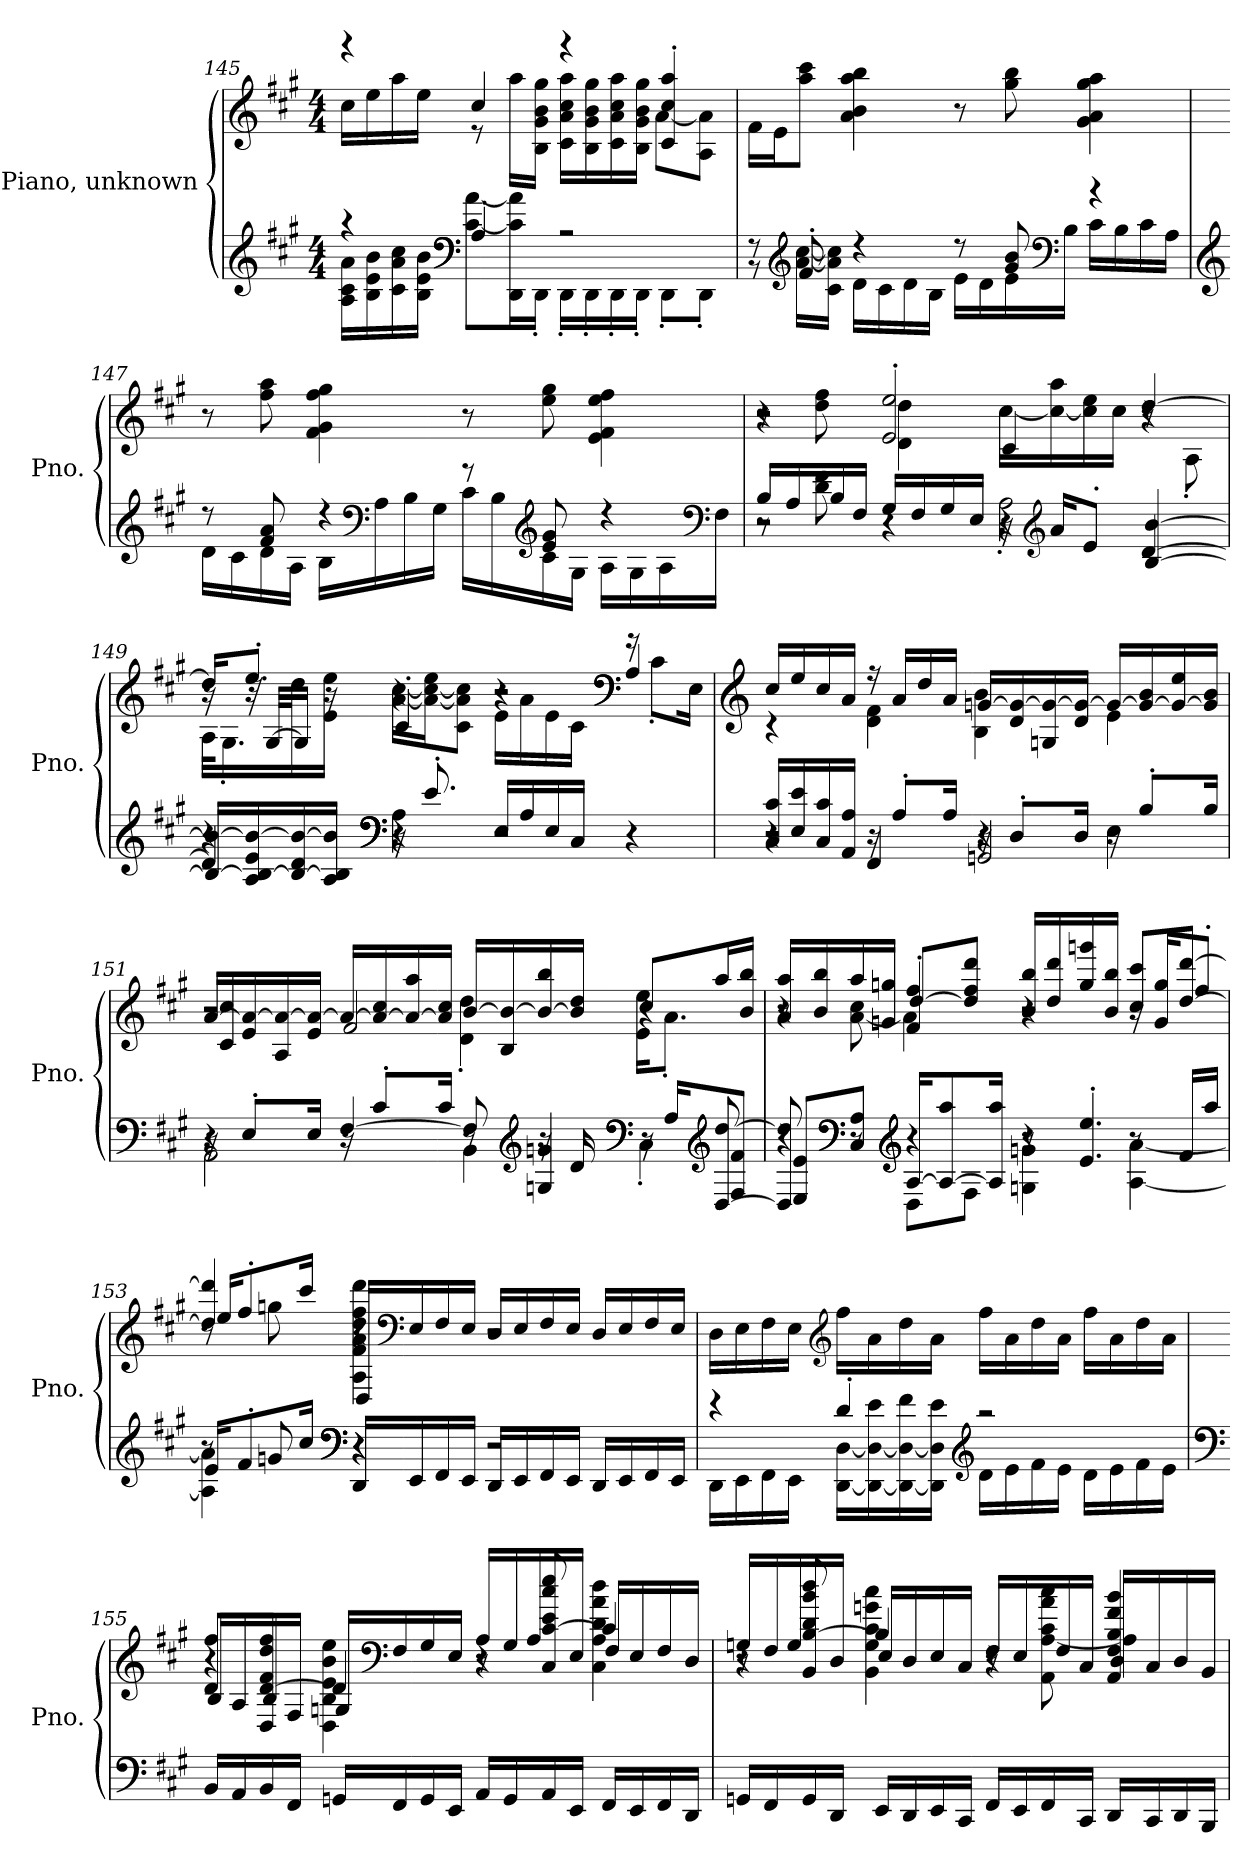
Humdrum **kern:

**kern	**kern
*part1	*part1
*staff2	*staff1
*I"Piano, unknown	*
*I'Pno.	*
*clefG2	*clefG2
*k[f#c#g#]	*k[f#c#g#]
*M4/4	*M4/4
=145	=145
*^	*^
4r	16A\ 16c#\ 16a\LL	4r	16cc#\LL
.	16B\ 16e\ 16b\	.	16ee\
.	16c#\ 16a\ 16cc#\	.	16aa\
.	16B\ 16e\ 16b\JJ	.	16ee\JJ
*clefF4	*	*	*
4A'/	[8c#\ [8a\L	4cc#/	8r
.	16DD\ 16c#\] 16a\]L	.	16aa\LL
.	16DD'\JJ	.	16B\ 16g#\ 16b\ 16gg#\JJ
2r	16DD'\LL	4r	16c#\ 16a\ 16cc#\ 16aa\LL
.	16DD'\	.	16B\ 16g#\ 16b\ 16gg#\
.	16DD'\	.	16c#\ 16a\ 16cc#\ 16aa\
.	16DD'\JJ	.	16B\ 16g#\ 16b\ 16gg#\JJ
.	8DD'\L	4c#/' 4cc#/' 4aa/'	[8a\L
.	8DD'\J	.	8A\ 8a\]J
*	*	*v	*v
!!LO:LB:g=z
=146	=146	=146
8r	8r	16f#\LL
.	.	16e\J
*clefG2	*	*
8f#'/	[16a\ [16cc#\LL	8aa\ 8ccc#\J
.	16c#\ 16a\] 16cc#\]JJ	.
4r	16d\LL	4a\ 4b\ 4aa\ 4bb\
.	16c#\	.
.	16d\	.
.	16B\JJ	.
8r	16e\LL	8r
.	16d\	.
8g#/ 8b/	16e\	8gg#\ 8bb\
*clefF4	*	*
.	16B\JJ	.
4r	16c#\LL	4g#\ 4a\ 4gg#\ 4aa\
.	16B\	.
.	16c#\	.
.	16A\JJ	.
!!LO:LB:g=z
=147	=147	=147
*clefG2	*	*
8r	16d\LL	8r
.	16c#\	.
8f#/ 8a/	16d\	8ff#\ 8aa\
.	16A\JJ	.
4r	16B\LL	4f#\ 4g#\ 4ff#\ 4gg#\
*clefF4	*	*
.	16A\	.
.	16B\	.
.	16G#\JJ	.
8r	16c#\LL	8r
.	16B\	.
*clefG2	*	*
8e/ 8g#/	16c#\	8ee\ 8gg#\
.	16G#\JJ	.
4r	16A\LL	4e\ 4f#\ 4ee\ 4ff#\
.	16G#\	.
.	16A\	.
*clefF4	*	*
.	16F#\JJ	.
=148	=148	=148
*	*^	*^
*	*	*	*	*^
2r	8r	16B/LL	4r	8r	2r
.	.	16A/	.	.	.
.	8d\ 8f#\	16B/	.	8dd\ 8ff#\	.
.	.	16F#/JJ	.	.	.
.	4r	16G#/LL	2e/' 2ee/'	4d\ 4dd\	.
.	.	16F#/	.	.	.
.	.	16G#/	.	.	.
.	.	16E/JJ	.	.	.
4r	2A'\	16r	.	[16cc#\LL	4c#/
*clefG2	*	*	*	*	*
.	.	16a/KL	.	16cc#\_ 16aa\	.
.	.	8e'/J	.	16cc#\] 16ee\	.
.	.	.	.	16cc#\JJ	.
[4d/	.	[4B/ [4b/	[4dd/	8r	4r
.	.	.	.	8A'\	.
!!LO:PB:g=z	!!	!!
=149	=149	=149	=149	=149	=149
4d/]	4r	16B/_ 16b/_LL	16dd/KL]	32A\KLL	16r
.	.	.	.	16.G#'\	.
.	.	16A/ 16B/_ 16e/ 16b/_	8.ee'/J	.	32r
.	.	.	.	.	[32G#/KLL
.	.	16B/_ 16d/ 16b/_	.	16dd\	16G#/JJ]
.	.	16A/ 16B/] 16b/]JJ	.	16e\ 16ee\JJ	16r
*clefF4	*	*	*	*	*
4r	4A\	16r	4r	[16a\ [16cc#\LL	4c#'/
.	.	8.e'/	.	16a\_ 16cc#\_ 16ee\J	.
.	.	.	.	8c#\ 8a\] 8cc#\]J	.
2r	2r	16E/LL	2r	16e\LL	4r
.	.	16A/	.	16a\	.
.	.	16E/	.	16e\	.
.	.	16C#/JJ	.	16c#\JJ	.
*	*	*	*clefF4	*	*
.	.	4r	.	16r	4A/
.	.	.	.	8c#'\L	.
.	.	.	.	16E\Jk	.
*	*	*	*v	*v	*v
!!LO:LB:g=z
=150	=150	=150	=150
*	*	*	*clefG2
*	*	*	*^
16C#/ 16c#/LL	2r	4r	16cc#/LL	4r
16E/ 16e/	.	.	16ee/	.
16C#/ 16c#/	.	.	16cc#/	.
16AA/ 16A/JJ	.	.	16a/JJ	.
16r	.	4FF#/	16r	4d\ 4f#\
8A'/L	.	.	16a/LL	.
.	.	.	16dd/	.
16A/Jk	.	.	16a/JJ	.
16r	4r	2GGn/	[16gn/LL	4B\ 4b\
8D'/L	.	.	16d/ 16g/_	.
.	.	.	16Gn/ 16g/_	.
16D/Jk	.	.	16d/ 16g/_JJ	.
16r	4E\	.	16g/LL_	4e\
8B'/L	.	.	16g/_ 16b/	.
.	.	.	16g/_ 16ee/	.
16B/Jk	.	.	16g/] 16b/JJ	.
!!LO:LB:g=z
=151	=151	=151	=151	=151
*	*	*	*	*^
4r	2AA\	16r	[16a/LL	2r	4c#/ 4cc#/
.	.	8E'/L	16e/ 16a/_	.	.
.	.	.	16A/ 16a/_	.	.
.	.	16E/Jk	16e/ 16a/_JJ	.	.
[4F#/	.	16r	16a/LL_	.	2f#/
.	.	8c#'/L	16a/_ 16cc#/	.	.
.	.	.	16a/_ 16aa/	.	.
.	.	16c#/Jk	16a/] 16cc#/JJ	.	.
8F#/]	4BB\	8r	[16b/LL	4d\' 4dd\'	.
.	.	.	16B/ 16b/_	.	.
*clefG2	*	*	*	*	*
4Gn/ 4gn/	.	16r	16b/_ 16bb/	.	.
.	.	16d/	16b/] 16dd/JJ	.	.
*clefF4	*	*	*	*	*
.	4C#'\	16r	8cc#/L	16e\ 16ee\KL	4r
.	.	16A/KL	.	8.a'\J	.
*clefG2	*	*	*	*	*
[8D/ [8dd/	.	8F#/ 8f#/J	16aa/L	.	.
.	.	.	16b/ 16bb/JJ	.	.
!!LO:LB:g=z	!!	!!
=152	=152	=152	=152	=152	=152
8D/] 8dd/]	4r	8E/ 8e/L	4r	8r	16a/ 16aa/LL
.	.	.	.	.	16b/ 16bb/
*clefF4	*	*	*	*	*
8r	.	8C#/ 8A/J	.	[8a\ 8cc#\	16aa/
.	.	.	.	.	16gn/ 16ggn/JJ
*clefG2	*	*	*	*	*
4r	8D\L	[16A/KL	4f#/' 4ff#/'	4a\]	[8dd/L
.	.	8A/_ 8aa/	.	.	.
.	8F#\J	.	.	.	8dd/] 8ff#/ 8ddd/J
.	.	16A/] 16aa/Jk	.	.	.
8r	4Gn\ 4gn\	4r	4r	2r	16b/ 16bb/LL
.	.	.	.	.	16dd/ 16ddd/
4.e/' 4.ee/'	.	.	.	.	16gg/ 16gggn/
.	.	.	.	.	16b/ 16bb/JJ
.	[4A\ [4a\	8r	8cc#/ 8ccc#/L	.	16r
.	.	.	.	.	16g/ 16gg/KL
.	.	16f#/LL	[8dd/ [8ddd/J	.	8ff#'/J
.	.	16aa/JJ	.	.	.
!!LO:LB:g=z	!!	!!
=153	=153	=153	=153	=153	=153
8r	4A\] 4a\]	16e/KL	4dd/] 4ddd/]	8r	16ee/KL
.	.	8f#'/	.	.	8ff#'/
8gn/	.	.	.	8ggn\	.
.	.	16cc#/Jk	.	.	16ccc#/Jk
*clefF4	*	*	*	*	*
4r	4r	16DD/LL	4r	4A\ 4f#\ 4a\ 4dd\ 4ff#\ 4ddd\	16D/LL
*	*	*	*clefF4	*	*
.	.	16EE/	.	.	16E/
.	.	16FF#/	.	.	16F#/
.	.	16EE/JJ	.	.	16E/JJ
2r	2r	16DD/LL	2r	2r	16D/LL
.	.	16EE/	.	.	16E/
.	.	16FF#/	.	.	16F#/
.	.	16EE/JJ	.	.	16E/JJ
.	.	16DD/LL	.	.	16D/LL
.	.	16EE/	.	.	16E/
.	.	16FF#/	.	.	16F#/
.	.	16EE/JJ	.	.	16E/JJ
*	*v	*v	*	*	*
*	*	*v	*v	*v
=154	=154	=154
4r	16DD\LL	16D\LL
.	16EE\	16E\
.	16FF#\	16F#\
.	16EE\JJ	16E\JJ
*	*	*clefG2
4d'/	[16DD\ [16D\LL	16ff#\LL
.	16DD\_ 16D\_ 16e\	16a\
.	16DD\_ 16D\_ 16f#\	16dd\
.	16DD\] 16D\] 16e\JJ	16a\JJ
*clefG2	*	*
2r	16d\LL	16ff#\LL
.	16e\	16a\
.	16f#\	16dd\
.	16e\JJ	16a\JJ
.	16d\LL	16ff#\LL
.	16e\	16a\
.	16f#\	16dd\
.	16e\JJ	16a\JJ
*v	*v	*
!!LO:LB:g=z
=155	=155
*clefF4	*
*	*^
*	*	*^
16BB/LL	8d/ 8ff#/L	4r	16B/LL
16AA/	.	.	16A/
16BB/	8D/ [8d/ 8f#/ 8dd/ 8ff#/J	.	16B/
16FF#/JJ	.	.	16F#/JJ
16GGn/LL	4d/]	4D\ 4B\ 4e\ 4b\ 4ee\	16Gn/LL
*	*clefF4	*	*
16FF#/	.	.	16F#/
16GG/	.	.	16G/
16EE/JJ	.	.	16E/JJ
16AA/LL	8r	4r	16A/LL
16GG/	.	.	16G/
16AA/	8C#/ [8c#/ 8e/ 8cc#/ 8ee/	.	16A/
16EE/JJ	.	.	16E/JJ
16FF#/LL	4c#/]	4C#\ 4A\ 4d\ 4a\ 4dd\	16F#/LL
16EE/	.	.	16E/
16FF#/	.	.	16F#/
16DD/JJ	.	.	16D/JJ
=156	=156	=156	=156
16GGn/LL	8r	4r	16Gn/LL
16FF#/	.	.	16F#/
16GG/	8BB/ [8B/ 8d/ 8b/ 8dd/	.	16G/
16DD/JJ	.	.	16D/JJ
16EE/LL	4B/]	4BB\ 4G\ 4c#\ 4gn\ 4cc#\	16E/LL
16DD/	.	.	16D/
16EE/	.	.	16E/
16CC#/JJ	.	.	16C#/JJ
16FF#/LL	4r	8r	16F#/LL
16EE/	.	.	16E/
16FF#/	.	8AA\ [8A\ 8c#\ 8a\ 8cc#\	16F#/
16CC#/JJ	.	.	16C#/JJ
16DD/LL	4AA/ 4F#/ 4B/ 4f#/ 4b/	4A\]	16D/LL
16CC#/	.	.	16C#/
16DD/	.	.	16D/
16BBB/JJ	.	.	16BB/JJ
*	*v	*v	*v
=	=
*-	*-
